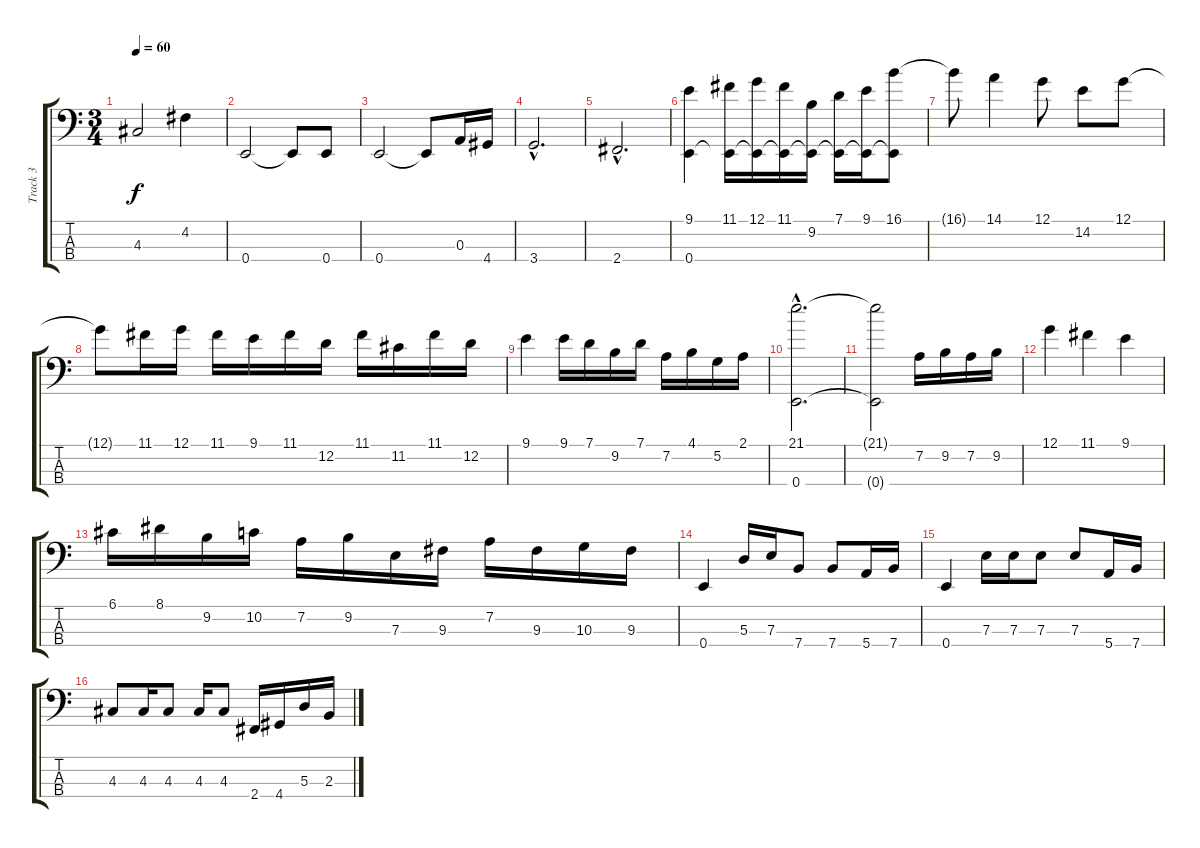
\track ("Track 3" "Track 3") {instrument electricbassfinger}
\staff {score tabs}
\tuning (G2 D2 A1 E1) {hide}
\ts (3 4)
\tempo 60
\clef f4
\ks c
4.3.2{dy f} 4.2.4 |
0.4.2 0.4{t}.8 0.4.8 |
0.4.2 0.4{t}.8 0.3.16 4.4.16 |
3.4{hac}.2{d} |
2.4{hac}.2{d} |
(9.1 0.4).4 (11.1 0.4{t}).16 (12.1 0.4{t}).16 (11.1 0.4{t}).16 (9.2 0.4{t}).16 (7.1 0.4{t}).16 (9.1 0.4{t}).16 (16.1 0.4{t}).8 |
16.1{t}.8 14.1.4 12.1.8 14.2.8 12.1.8 |
12.1{t}.8 11.1.16 12.1.16 11.1.16 9.1.16 11.1.16 12.2.16 11.1.16 11.2.16 11.1.16 12.2.16 |
9.1.4 9.1.16 7.1.16 9.2.16 7.1.16 7.2.16 4.1.16 5.2.16 2.1.16 |
(21.1{hac} 0.4{hac}).2{d} |
(21.1{t} 0.4{t}).2 7.2.16 9.2.16 7.2.16 9.2.16 |
12.1.4 11.1.4 9.1.4 |
6.1.16 8.1.16 9.2.16 10.2.16 7.2.16 9.2.16 7.3.16 9.3.16 7.2.16 9.3.16 10.3.16 9.3.16 |
0.4.4 5.3.16 7.3.16 7.4.8 7.4.8 5.4.16 7.4.16 |
0.4.4 7.3.16 7.3.16 7.3.8 7.3.8 5.4.16 7.4.16 |
4.3.8 4.3.16 4.3.8 4.3.16 4.3.8 2.4.16 4.4.16 5.3.16 2.3.16
